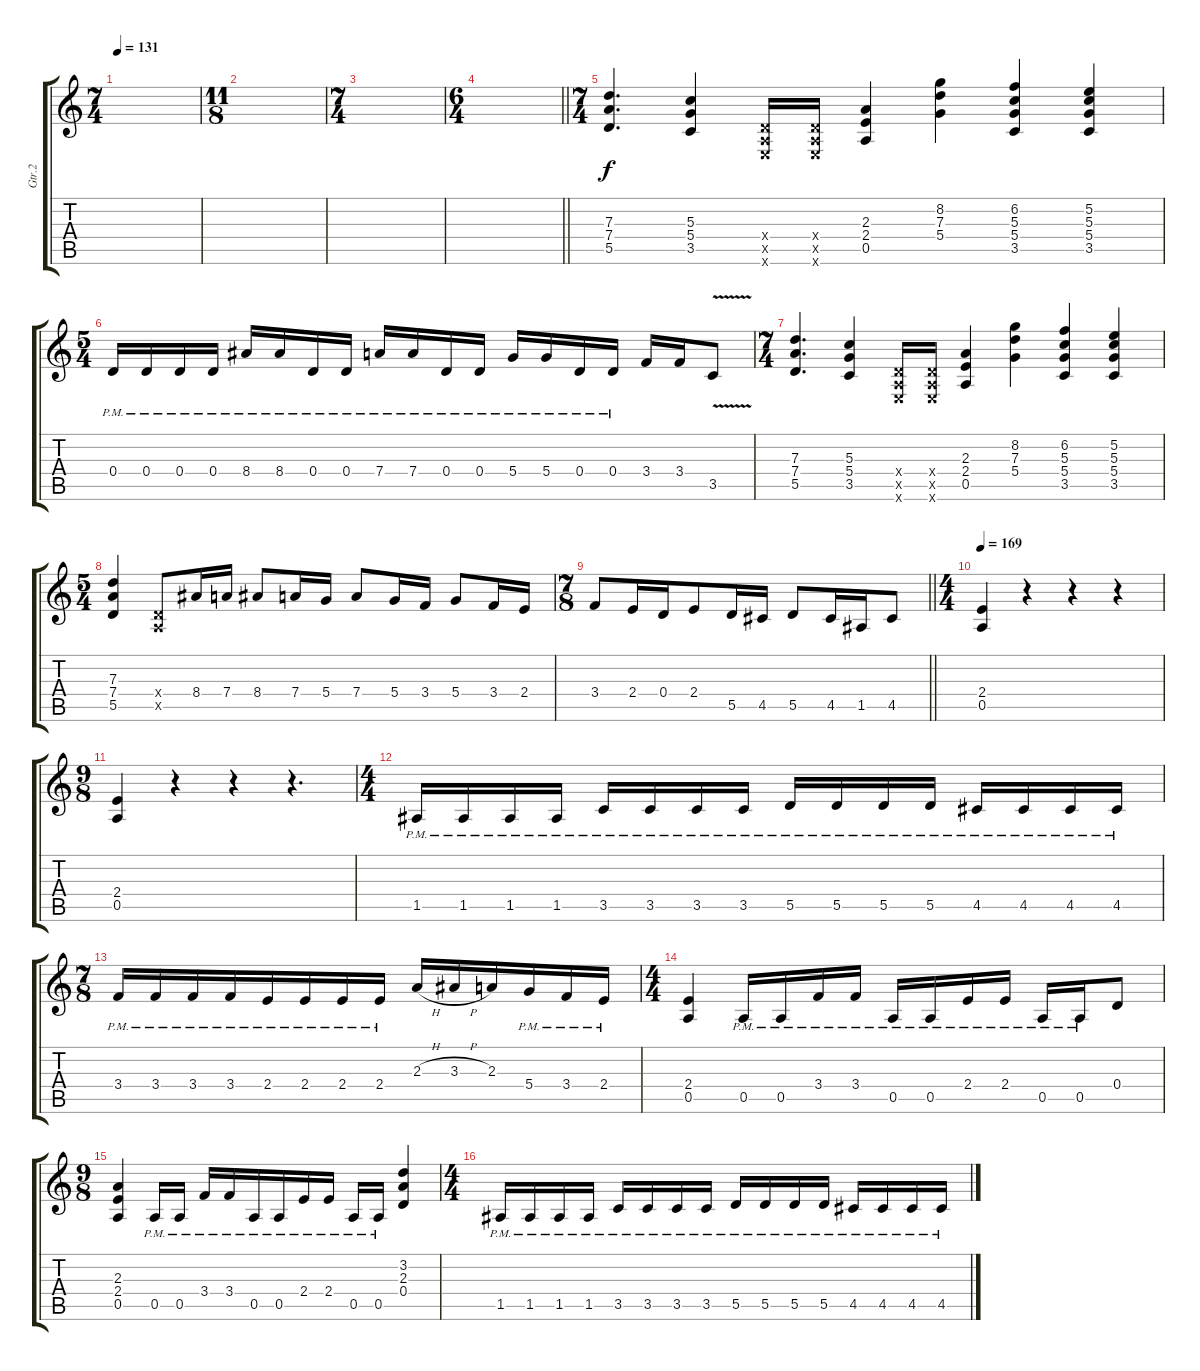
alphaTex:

\track ("Gtr.2" "Gtr.2") {instrument distortionguitar}
\staff {score tabs}
\tuning (E4 B3 G3 D3 A2 E2) {hide}
\ts (7 4)
\tempo 131
\clef g2
\ks c
|
\ts (11 8)
|
\ts (7 4)
|
\ts (6 4)
\barLineRight lightlight
|
\ts (7 4)
(7.3 7.4 5.5).4{d} (5.3 5.4 3.5).4 (0.4{x} 0.5{x} 0.6{x}).16 (0.4{x} 0.5{x} 0.6{x}).16 (2.3 2.4 0.5).4 (8.2 7.3 5.4).4 (6.2 5.3 5.4 3.5).4 (5.2 5.3 5.4 3.5).4 |
\ts (5 4)
0.4{pm}.16 0.4{pm}.16 0.4{pm}.16 0.4{pm}.16 8.4{pm}.16 8.4{pm}.16 0.4{pm}.16 0.4{pm}.16 7.4{pm}.16 7.4{pm}.16 0.4{pm}.16 0.4{pm}.16 5.4{pm}.16 5.4{pm}.16 0.4{pm}.16 0.4{pm}.16 3.4.16 3.4.16 3.5{v}.8 |
\ts (7 4)
(7.3 7.4 5.5).4{d} (5.3 5.4 3.5).4 (0.4{x} 0.5{x} 0.6{x}).16 (0.4{x} 0.5{x} 0.6{x}).16 (2.3 2.4 0.5).4 (8.2 7.3 5.4).4 (6.2 5.3 5.4 3.5).4 (5.2 5.3 5.4 3.5).4 |
\ts (5 4)
(7.3 7.4 5.5).4 (0.4{x} 0.5{x}).8 8.4.16 7.4.16 8.4.8 7.4.16 5.4.16 7.4.8 5.4.16 3.4.16 5.4.8 3.4.16 2.4.16 |
\ts (7 8)
\barLineRight lightlight
3.4.8 2.4.16 0.4.16 2.4.8 5.5.16 4.5.16 5.5.8 4.5.16 1.5.16 4.5.8 |
\ts (4 4)
\tempo 169
(2.4 0.5).4 r.4 r.4 r.4 |
\ts (9 8)
(2.4 0.5).4 r.4 r.4 r.4{d} |
\ts (4 4)
1.5{pm}.16 1.5{pm}.16 1.5{pm}.16 1.5{pm}.16 3.5{pm}.16 3.5{pm}.16 3.5{pm}.16 3.5{pm}.16 5.5{pm}.16 5.5{pm}.16 5.5{pm}.16 5.5{pm}.16 4.5{pm}.16 4.5{pm}.16 4.5{pm}.16 4.5{pm}.16 |
\ts (7 8)
3.4{pm}.16 3.4{pm}.16 3.4{pm}.16 3.4{pm}.16 2.4{pm}.16 2.4{pm}.16 2.4{pm}.16 2.4{pm}.16 2.3{h}.16 3.3{h}.16 2.3.16 5.4{pm}.16 3.4{pm}.16 2.4{pm}.16 |
\ts (4 4)
(2.4 0.5).4 0.5{pm}.16 0.5{pm}.16 3.4{pm}.16 3.4{pm}.16 0.5{pm}.16 0.5{pm}.16 2.4{pm}.16 2.4{pm}.16 0.5{pm}.16 0.5{pm}.16 0.4.8 |
\ts (9 8)
(2.3 2.4 0.5).4 0.5{pm}.16 0.5{pm}.16 3.4{pm}.16 3.4{pm}.16 0.5{pm}.16 0.5{pm}.16 2.4{pm}.16 2.4{pm}.16 0.5{pm}.16 0.5{pm}.16 (3.2 2.3 0.4).4 |
\ts (4 4)
1.5{pm}.16 1.5{pm}.16 1.5{pm}.16 1.5{pm}.16 3.5{pm}.16 3.5{pm}.16 3.5{pm}.16 3.5{pm}.16 5.5{pm}.16 5.5{pm}.16 5.5{pm}.16 5.5{pm}.16 4.5{pm}.16 4.5{pm}.16 4.5{pm}.16 4.5{pm}.16
